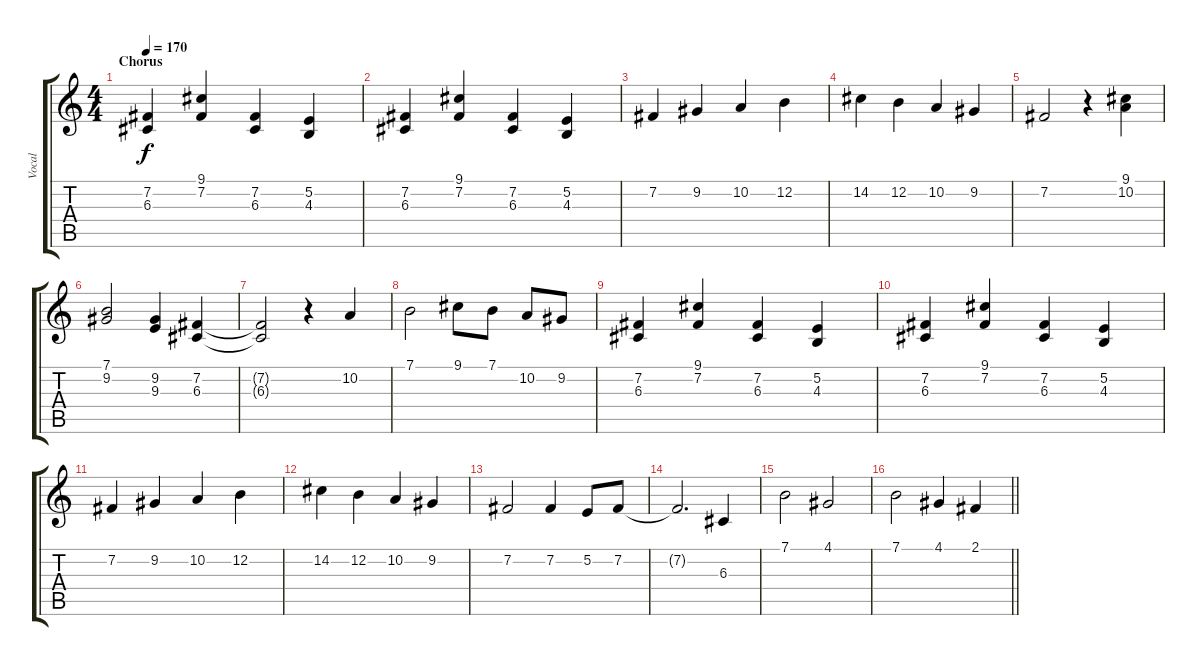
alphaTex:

\track ("Vocal" "Vocal") {instrument lead6voice}
\staff {score tabs}
\tuning (E4 B3 G3 D3 A2 E2) {hide}
\ts (4 4)
\section ("" "Chorus")
\tempo 170
\clef g2
\ks c
(7.2 6.3).4{dy f} (9.1 7.2).4 (7.2 6.3).4 (5.2 4.3).4 |
(7.2 6.3).4 (9.1 7.2).4 (7.2 6.3).4 (5.2 4.3).4 |
7.2.4 9.2.4 10.2.4 12.2.4 |
14.2.4 12.2.4 10.2.4 9.2.4 |
7.2.2 r.4 (9.1 10.2).4 |
(7.1 9.2).2 (9.2 9.3).4 (7.2 6.3).4 |
(7.2{t} 6.3{t}).2 r.4 10.2.4 |
7.1.2 9.1.8 7.1.8 10.2.8 9.2.8 |
(7.2 6.3).4 (9.1 7.2).4 (7.2 6.3).4 (5.2 4.3).4 |
(7.2 6.3).4 (9.1 7.2).4 (7.2 6.3).4 (5.2 4.3).4 |
7.2.4 9.2.4 10.2.4 12.2.4 |
14.2.4 12.2.4 10.2.4 9.2.4 |
7.2.2 7.2.4 5.2.8 7.2.8 |
7.2{t}.2{d} 6.3.4 |
7.1.2 4.1.2 |
\barLineRight lightlight
7.1.2 4.1.4 2.1.4
